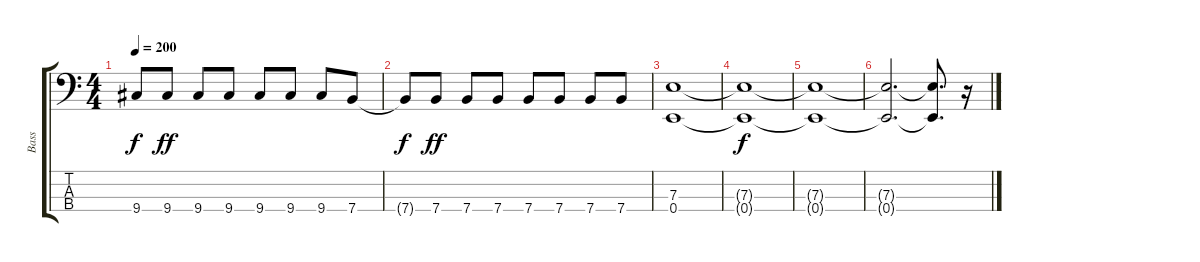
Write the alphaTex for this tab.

\track ("Bass" "Bass") {instrument electricbassfinger}
\staff {score tabs}
\tuning (G2 D2 A1 E1) {hide}
\ts (4 4)
\tempo 200
\clef f4
\ks c
9.4{t}.8{dy f} 9.4.8{dy ff} 9.4.8 9.4.8 9.4.8 9.4.8 9.4.8 7.4.8 |
7.4{t}.8{dy f} 7.4.8{dy ff} 7.4.8 7.4.8 7.4.8 7.4.8 7.4.8 7.4.8 |
(7.3 0.4).1{volume 16} |
(7.3{t} 0.4{t}).1{dy f} |
(7.3{t} 0.4{t}).1 |
(7.3{t} 0.4{t}).2{d} (7.3{t} 0.4{t}).8{d} r.16
